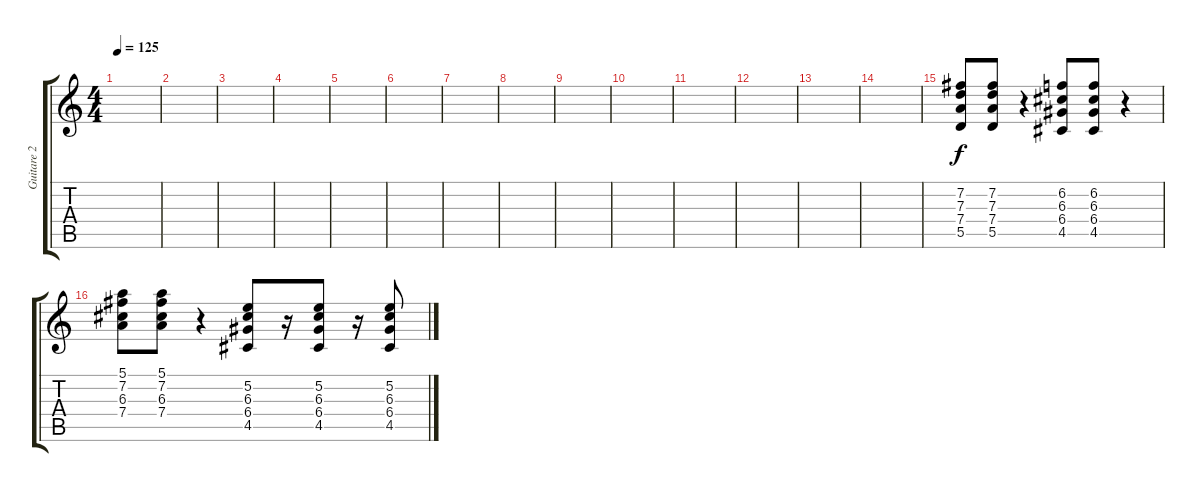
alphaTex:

\track ("Guitare 2" "Guitare 2") {instrument overdrivenguitar}
\staff {score tabs}
\tuning (E4 B3 G3 D3 A2 E2) {hide}
\ts (4 4)
\tempo 125
\clef g2
\ks c
|
|
|
|
|
|
|
|
|
|
|
|
|
|
(7.2 7.3 7.4 5.5).8 (7.2 7.3 7.4 5.5).8 r.4 (6.2 6.3 6.4 4.5).8 (6.2 6.3 6.4 4.5).8 r.4 |
(5.1 7.2 6.3 7.4).8 (5.1 7.2 6.3 7.4).8 r.4 (5.2 6.3 6.4 4.5).8 r.16 (5.2 6.3 6.4 4.5).8 r.16 (5.2 6.3 6.4 4.5).8
